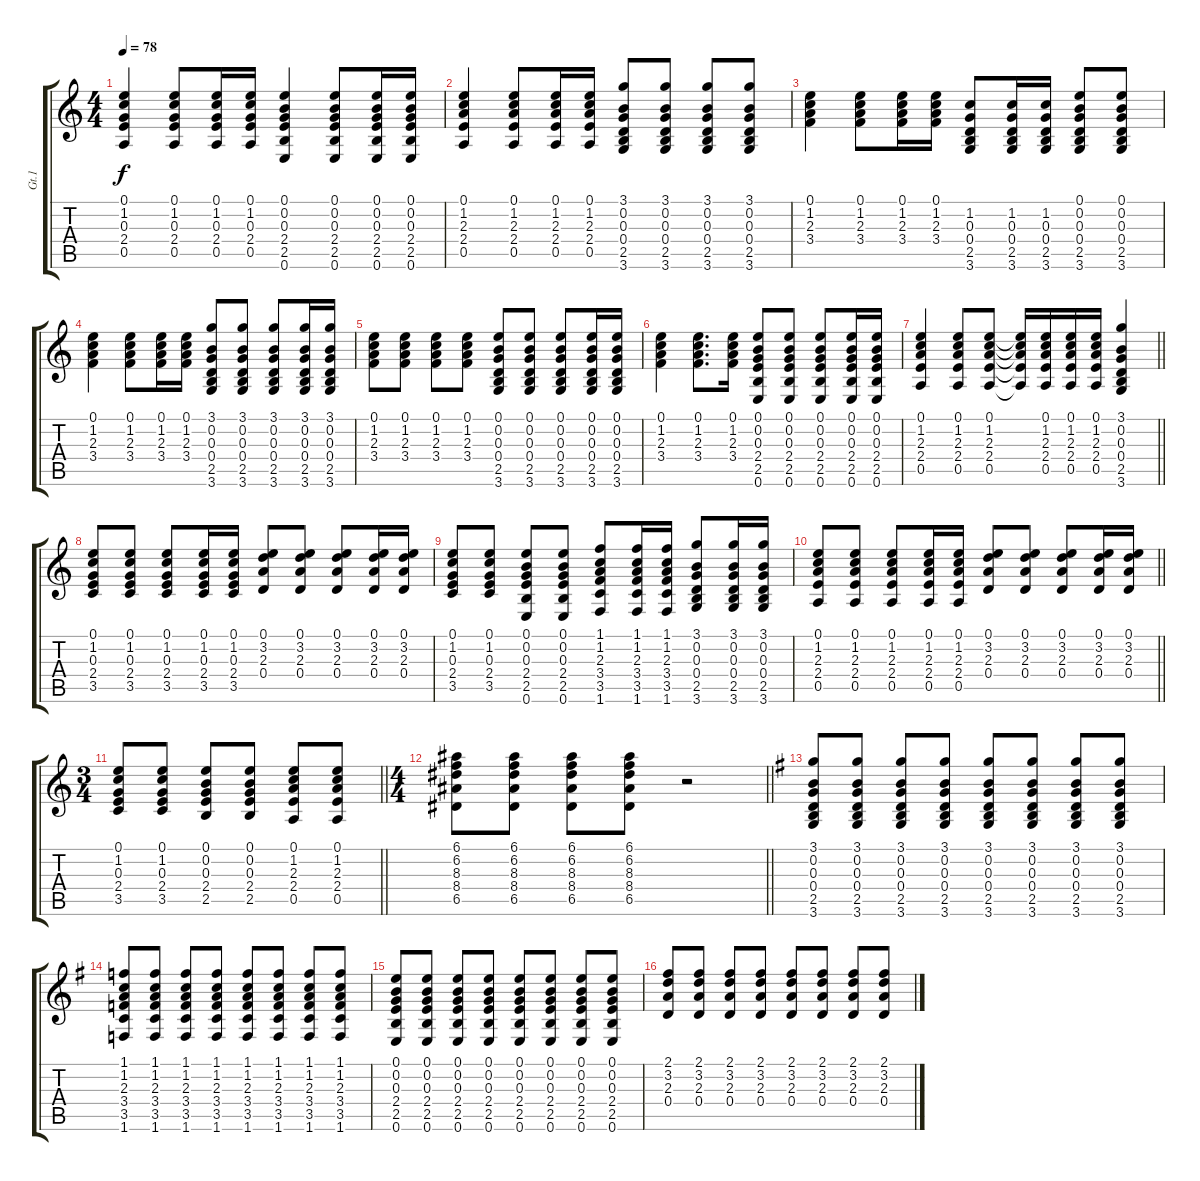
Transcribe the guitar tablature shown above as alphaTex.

\track ("Gt.1" "Gt.1") {instrument acousticguitarsteel}
\staff {score tabs}
\tuning (E4 B3 G3 D3 A2 E2) {hide}
\ts (4 4)
\tempo 78
\clef g2
\ks c
(0.1 1.2 0.3 2.4 0.5).4{dy f} (0.1 1.2 0.3 2.4 0.5).8 (0.1 1.2 0.3 2.4 0.5).16 (0.1 1.2 0.3 2.4 0.5).16 (0.1 0.2 0.3 2.4 2.5 0.6).4 (0.1 0.2 0.3 2.4 2.5 0.6).8 (0.1 0.2 0.3 2.4 2.5 0.6).16 (0.1 0.2 0.3 2.4 2.5 0.6).16 |
(0.1 1.2 2.3 2.4 0.5).4 (0.1 1.2 2.3 2.4 0.5).8 (0.1 1.2 2.3 2.4 0.5).16 (0.1 1.2 2.3 2.4 0.5).16 (3.1 0.2 0.3 0.4 2.5 3.6).8 (3.1 0.2 0.3 0.4 2.5 3.6).8 (3.1 0.2 0.3 0.4 2.5 3.6).8 (3.1 0.2 0.3 0.4 2.5 3.6).8 |
(0.1 1.2 2.3 3.4).4 (0.1 1.2 2.3 3.4).8 (0.1 1.2 2.3 3.4).16 (0.1 1.2 2.3 3.4).16 (1.2 0.3 0.4 2.5 3.6).8 (1.2 0.3 0.4 2.5 3.6).16 (1.2 0.3 0.4 2.5 3.6).16 (0.1 0.2 0.3 0.4 2.5 3.6).8 (0.1 0.2 0.3 0.4 2.5 3.6).8 |
(0.1 1.2 2.3 3.4).4 (0.1 1.2 2.3 3.4).8 (0.1 1.2 2.3 3.4).16 (0.1 1.2 2.3 3.4).16 (3.1 0.2 0.3 0.4 2.5 3.6).8 (3.1 0.2 0.3 0.4 2.5 3.6).8 (3.1 0.2 0.3 0.4 2.5 3.6).8 (3.1 0.2 0.3 0.4 2.5 3.6).16 (3.1 0.2 0.3 0.4 2.5 3.6).16 |
(0.1 1.2 2.3 3.4).8 (0.1 1.2 2.3 3.4).8 (0.1 1.2 2.3 3.4).8 (0.1 1.2 2.3 3.4).8 (0.1 0.2 0.3 0.4 2.5 3.6).8 (0.1 0.2 0.3 0.4 2.5 3.6).8 (0.1 0.2 0.3 0.4 2.5 3.6).8 (0.1 0.2 0.3 0.4 2.5 3.6).16 (0.1 0.2 0.3 0.4 2.5 3.6).16 |
(0.1 1.2 2.3 3.4).4 (0.1 1.2 2.3 3.4).8{d} (0.1 1.2 2.3 3.4).16 (0.1 0.2 0.3 2.4 2.5 0.6).8 (0.1 0.2 0.3 2.4 2.5 0.6).8 (0.1 0.2 0.3 2.4 2.5 0.6).8 (0.1 0.2 0.3 2.4 2.5 0.6).16 (0.1 0.2 0.3 2.4 2.5 0.6).16 |
\barLineRight lightlight
(0.1 1.2 2.3 2.4 0.5).4 (0.1 1.2 2.3 2.4 0.5).8 (0.1 1.2 2.3 2.4 0.5).8 (0.1{t} 1.2{t} 2.3{t} 2.4{t} 0.5{t}).16 (0.1 1.2 2.3 2.4 0.5).16 (0.1 1.2 2.3 2.4 0.5).16 (0.1 1.2 2.3 2.4 0.5).16 (3.1 0.2 0.3 0.4 2.5 3.6).4 |
(0.1 1.2 0.3 2.4 3.5).8 (0.1 1.2 0.3 2.4 3.5).8 (0.1 1.2 0.3 2.4 3.5).8 (0.1 1.2 0.3 2.4 3.5).16 (0.1 1.2 0.3 2.4 3.5).16 (0.1 3.2 2.3 0.4).8 (0.1 3.2 2.3 0.4).8 (0.1 3.2 2.3 0.4).8 (0.1 3.2 2.3 0.4).16 (0.1 3.2 2.3 0.4).16 |
(0.1 1.2 0.3 2.4 3.5).8 (0.1 1.2 0.3 2.4 3.5).8 (0.1 0.2 0.3 2.4 2.5 0.6).8 (0.1 0.2 0.3 2.4 2.5 0.6).8 (1.1 1.2 2.3 3.4 3.5 1.6).8 (1.1 1.2 2.3 3.4 3.5 1.6).16 (1.1 1.2 2.3 3.4 3.5 1.6).16 (3.1 0.2 0.3 0.4 2.5 3.6).8 (3.1 0.2 0.3 0.4 2.5 3.6).16 (3.1 0.2 0.3 0.4 2.5 3.6).16 |
\barLineRight lightlight
(0.1 1.2 2.3 2.4 0.5).8 (0.1 1.2 2.3 2.4 0.5).8 (0.1 1.2 2.3 2.4 0.5).8 (0.1 1.2 2.3 2.4 0.5).16 (0.1 1.2 2.3 2.4 0.5).16 (0.1 3.2 2.3 0.4).8 (0.1 3.2 2.3 0.4).8 (0.1 3.2 2.3 0.4).8 (0.1 3.2 2.3 0.4).16 (0.1 3.2 2.3 0.4).16 |
\ts (3 4)
\barLineRight lightlight
(0.1 1.2 0.3 2.4 3.5).8 (0.1 1.2 0.3 2.4 3.5).8 (0.1 0.2 0.3 2.4 2.5).8 (0.1 0.2 0.3 2.4 2.5).8 (0.1 1.2 2.3 2.4 0.5).8 (0.1 1.2 2.3 2.4 0.5).8 |
\ts (4 4)
\barLineRight lightlight
(6.1 6.2 8.3 8.4 6.5).8 (6.1 6.2 8.3 8.4 6.5).8 (6.1 6.2 8.3 8.4 6.5).8 (6.1 6.2 8.3 8.4 6.5).8 r.2 |
\ks g
(3.1 0.2 0.3 0.4 2.5 3.6).8 (3.1 0.2 0.3 0.4 2.5 3.6).8 (3.1 0.2 0.3 0.4 2.5 3.6).8 (3.1 0.2 0.3 0.4 2.5 3.6).8 (3.1 0.2 0.3 0.4 2.5 3.6).8 (3.1 0.2 0.3 0.4 2.5 3.6).8 (3.1 0.2 0.3 0.4 2.5 3.6).8 (3.1 0.2 0.3 0.4 2.5 3.6).8 |
(1.1 1.2 2.3 3.4 3.5 1.6).8 (1.1 1.2 2.3 3.4 3.5 1.6).8 (1.1 1.2 2.3 3.4 3.5 1.6).8 (1.1 1.2 2.3 3.4 3.5 1.6).8 (1.1 1.2 2.3 3.4 3.5 1.6).8 (1.1 1.2 2.3 3.4 3.5 1.6).8 (1.1 1.2 2.3 3.4 3.5 1.6).8 (1.1 1.2 2.3 3.4 3.5 1.6).8 |
(0.1 0.2 0.3 2.4 2.5 0.6).8 (0.1 0.2 0.3 2.4 2.5 0.6).8 (0.1 0.2 0.3 2.4 2.5 0.6).8 (0.1 0.2 0.3 2.4 2.5 0.6).8 (0.1 0.2 0.3 2.4 2.5 0.6).8 (0.1 0.2 0.3 2.4 2.5 0.6).8 (0.1 0.2 0.3 2.4 2.5 0.6).8 (0.1 0.2 0.3 2.4 2.5 0.6).8 |
(2.1 3.2 2.3 0.4).8 (2.1 3.2 2.3 0.4).8 (2.1 3.2 2.3 0.4).8 (2.1 3.2 2.3 0.4).8 (2.1 3.2 2.3 0.4).8 (2.1 3.2 2.3 0.4).8 (2.1 3.2 2.3 0.4).8 (2.1 3.2 2.3 0.4).8
